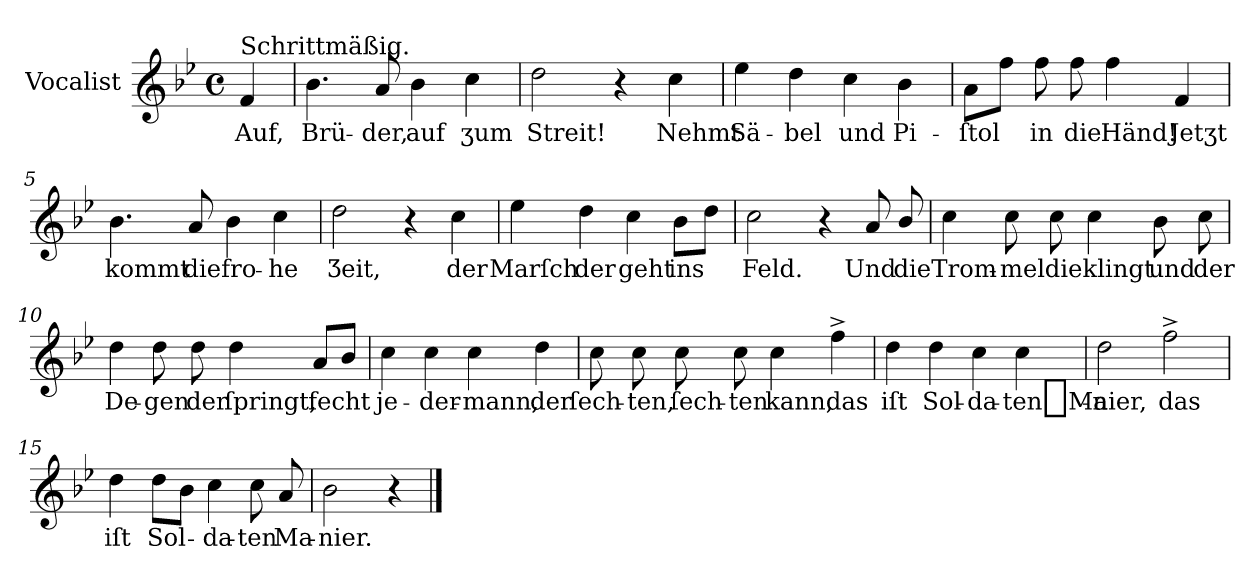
**kern	**text
*part1	*part1
*staff1	*staff1
*I"Vocalist	*
*k[b-e-]	*
*B-:	*
*M4/4	*
*met(c)	*
=	=
!LO:TX:a:t=Schrittmäßig.	!
4f	Auf,
=1	=1
4.b-	Brü-
8a	-der,
4b-	auf
4cc	ʒum
=2	=2
2dd	Streit!
4r	.
4cc	Nehmt
=3	=3
4ee-	Sä-
4dd	-bel
4cc	und
4b-	Pi-
=4	=4
8aL	-ſtol
8ffJ	.
8ff	in
8ff	die
4ff	Händ!
4f	Jetʒt
=5	=5
4.b-	kommt
8a	die
4b-	fro-
4cc	-he
=6	=6
2dd	Ʒeit,
4r	.
4cc	der
=7	=7
4ee-	Marſch
4dd	der
4cc	geht
8b-L	ins
8ddJ	.
=8	=8
2cc	Feld.
4r	.
8a	Und
8b-/	die
=9	=9
4cc	Trom-
8cc	-mel
8cc	die
4cc	klingt
8b-	und
8cc	der
=10	=10
4dd	De-
8dd	-gen
8dd	der
4dd	ſpringt,
8aL	fecht
8b-J	.
=11	=11
4cc	je-
4cc	-der-
4cc	-mann,
4dd	der
=12	=12
8cc	ſech-
8cc	-ten,
8cc	ſech-
8cc	-ten
4cc	kann,
4ff^	das
=13	=13
4dd	iſt
4dd	Sol-
4cc	-da-
4cc	-ten_Ma-
=14	=14
2dd	-nier,
2ff^	das
=15	=15
4dd	iſt
8ddL	Sol-
8b-J	.
4cc	-da-
8cc	-ten
8a	Ma-
=16	=16
2b-	-nier.
4r	.
==	==
*-	*-
